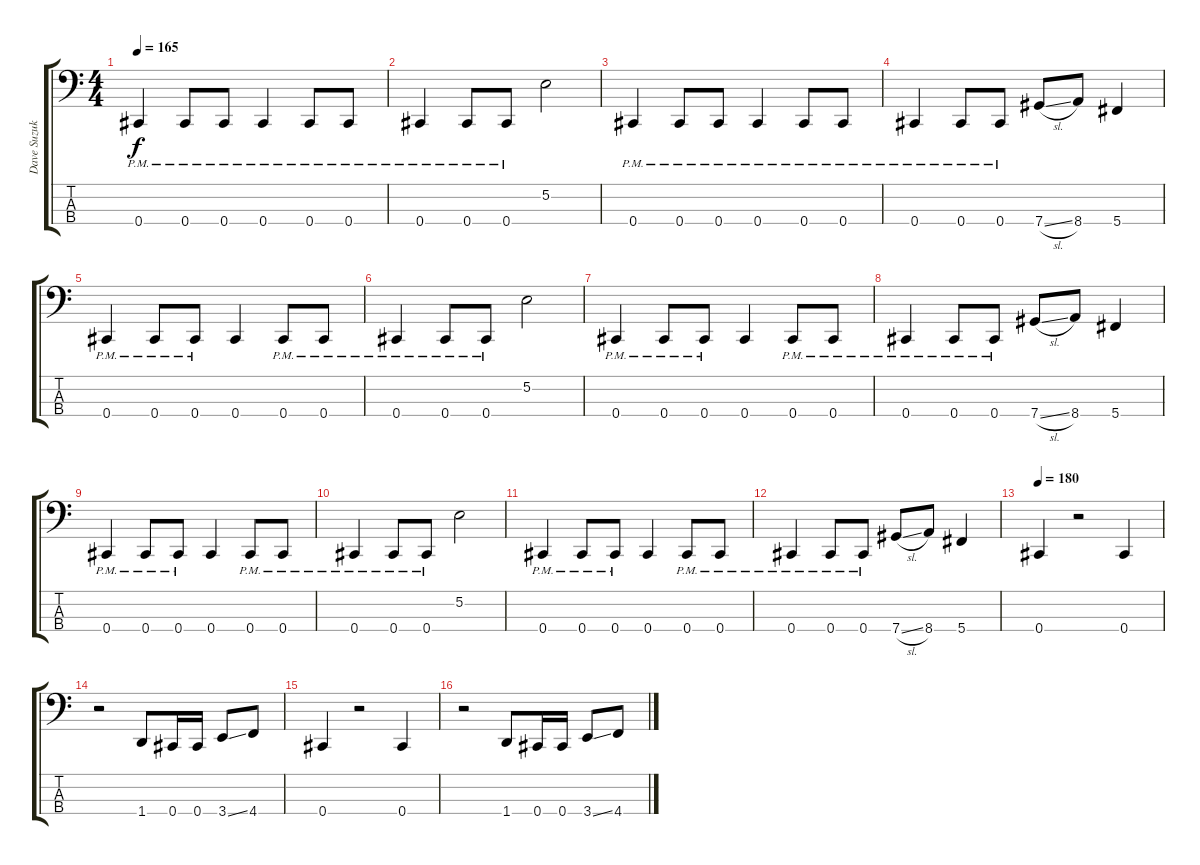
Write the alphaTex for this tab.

\track ("Dave Suzuki - Bass" "Dave Suzuk") {instrument electricbassfinger}
\staff {score tabs}
\tuning (E2 B1 Gb1 Db1) {hide}
\ts (4 4)
\tempo 165
\clef f4
\ks c
0.4{pm}.4{dy f} 0.4{pm}.8 0.4{pm}.8 0.4{pm}.4 0.4{pm}.8 0.4{pm}.8 |
0.4{pm}.4 0.4{pm}.8 0.4{pm}.8 5.2.2 |
0.4{pm}.4 0.4{pm}.8 0.4{pm}.8 0.4{pm}.4 0.4{pm}.8 0.4{pm}.8 |
0.4{pm}.4 0.4{pm}.8 0.4{pm}.8 7.4{sl}.8 8.4.8 5.4.4 |
0.4{pm}.4 0.4{pm}.8 0.4{pm}.8 0.4.4 0.4{pm}.8 0.4{pm}.8 |
0.4{pm}.4 0.4{pm}.8 0.4{pm}.8 5.2.2 |
0.4{pm}.4 0.4{pm}.8 0.4{pm}.8 0.4.4 0.4{pm}.8 0.4{pm}.8 |
0.4{pm}.4 0.4{pm}.8 0.4{pm}.8 7.4{sl}.8 8.4.8 5.4.4 |
0.4{pm}.4 0.4{pm}.8 0.4{pm}.8 0.4.4 0.4{pm}.8 0.4{pm}.8 |
0.4{pm}.4 0.4{pm}.8 0.4{pm}.8 5.2.2 |
0.4{pm}.4 0.4{pm}.8 0.4{pm}.8 0.4.4 0.4{pm}.8 0.4{pm}.8 |
0.4{pm}.4 0.4{pm}.8 0.4{pm}.8 7.4{sl}.8 8.4.8 5.4.4 |
\tempo 180
0.4.4 r.2 0.4.4 |
r.2 1.4.8 0.4.16 0.4.16 3.4{ss}.8 4.4.8 |
0.4.4 r.2 0.4.4 |
r.2 1.4.8 0.4.16 0.4.16 3.4{ss}.8 4.4.8
